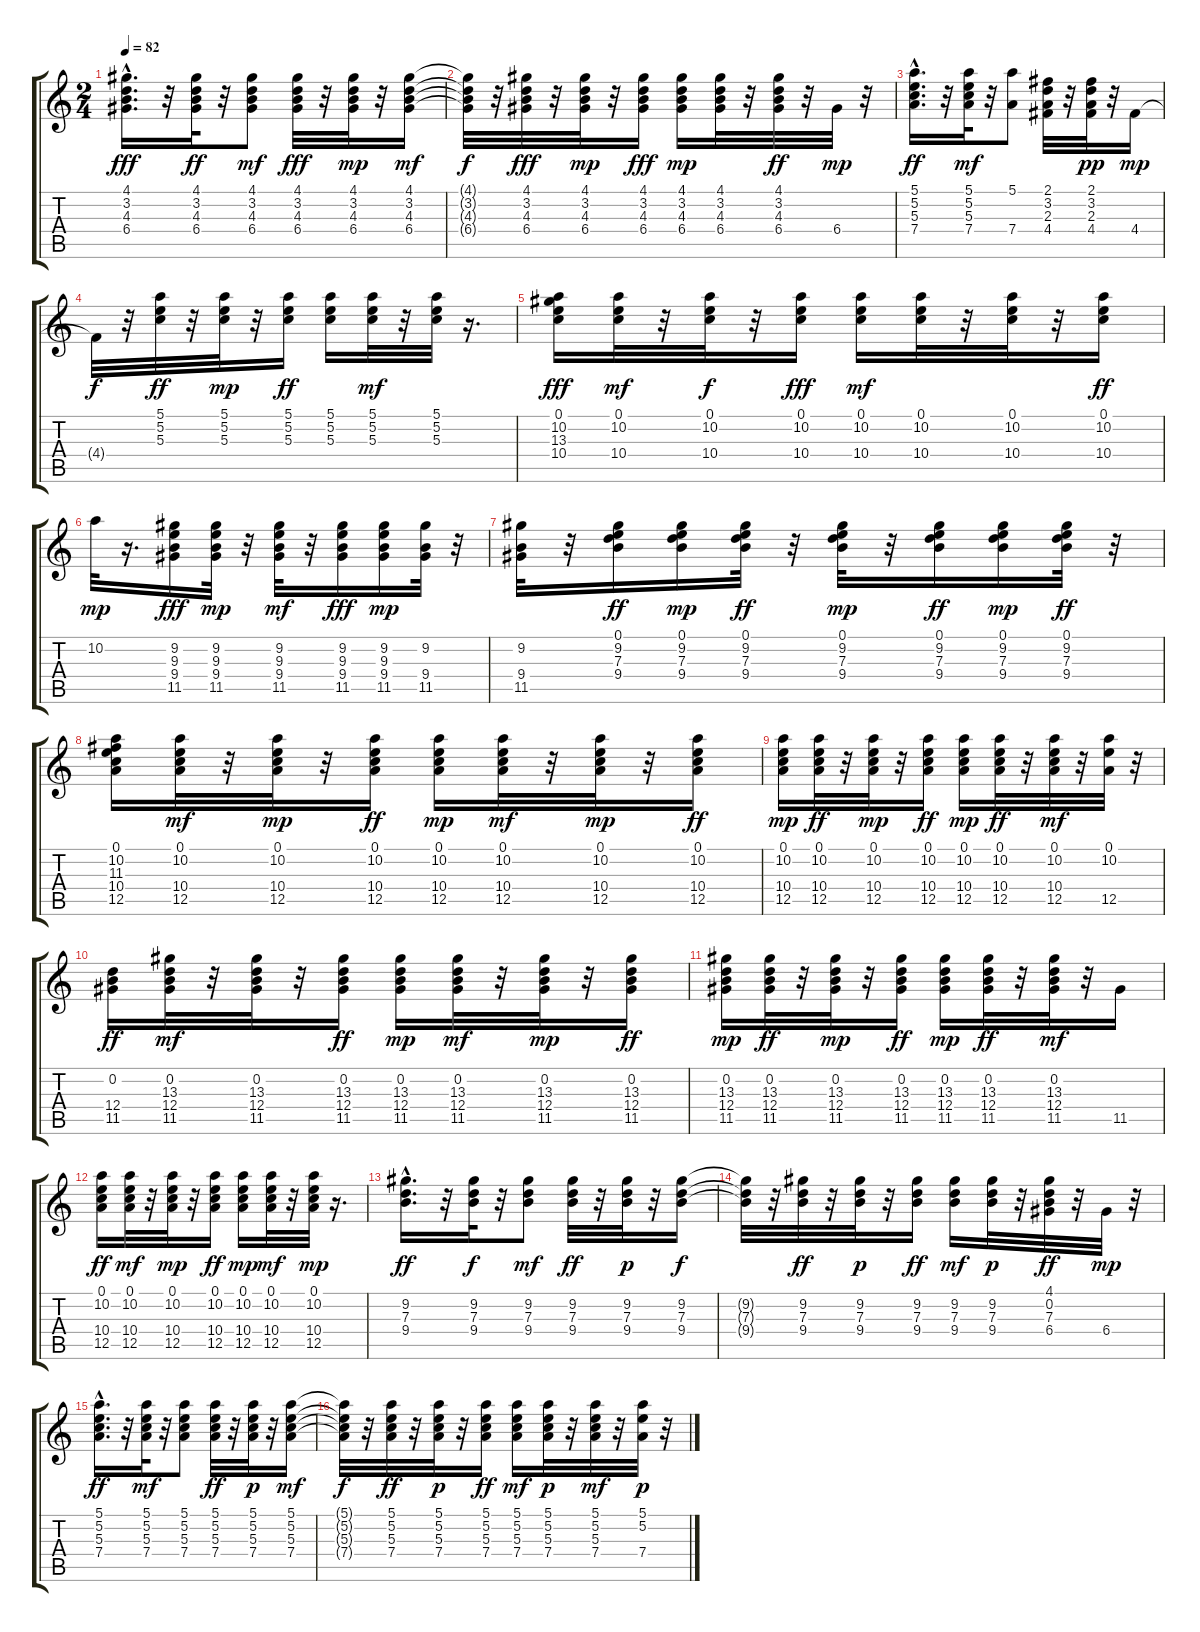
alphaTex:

\track "" {instrument acousticguitarnylon}
\staff {score tabs}
\tuning (E4 B3 G3 D3 A2 E2) {hide}
\ts (2 4)
\tempo 82
\clef g2
\ks c
(4.1{hac} 3.2{hac} 4.3{hac} 6.4{hac}).16{d dy fff} r.32 (4.1 3.2 4.3 6.4).32{dy ff} r.32 (4.1 3.2 4.3 6.4).8{dy mf} (4.1 3.2 4.3 6.4).32{dy fff} r.32 (4.1 3.2 4.3 6.4).32{dy mp} r.32 (4.1 3.2 4.3 6.4).16{dy mf} |
(4.1{t} 3.2{t} 4.3{t} 6.4{t}).32{dy f} r.32 (4.1 3.2 4.3 6.4).32{dy fff} r.32 (4.1 3.2 4.3 6.4).32{dy mp} r.32 (4.1 3.2 4.3 6.4).16{dy fff} (4.1 3.2 4.3 6.4).16{dy mp} (4.1 3.2 4.3 6.4).32 r.32 (4.1 3.2 4.3 6.4).32{dy ff} r.32 6.4.32{dy mp} r.32 |
(5.1{hac} 5.2{hac} 5.3{hac} 7.4{hac}).16{d dy ff} r.32 (5.1 5.2 5.3 7.4).32{dy mf} r.32 (5.1 7.4).8 (2.1 3.2 2.3 4.4).32 r.32 (2.1 3.2 2.3 4.4).32{dy pp} r.32 4.4.16{dy mp} |
4.4{t}.32{dy f} r.32 (5.1 5.2 5.3).32{dy ff} r.32 (5.1 5.2 5.3).32{dy mp} r.32 (5.1 5.2 5.3).16{dy ff} (5.1 5.2 5.3).16 (5.1 5.2 5.3).32{dy mf} r.32 (5.1 5.2 5.3).32 r.16{d} |
(0.1 10.2 13.3 10.4).16{dy fff} (0.1 10.2 10.4).32{dy mf} r.32 (0.1 10.2 10.4).32{dy f} r.32 (0.1 10.2 10.4).16{dy fff} (0.1 10.2 10.4).16{dy mf} (0.1 10.2 10.4).32 r.32 (0.1 10.2 10.4).32 r.32 (0.1 10.2 10.4).16{dy ff} |
10.2.32{dy mp} r.16{d} (9.2 9.3 9.4 11.5).16{dy fff} (9.2 9.3 9.4 11.5).32{dy mp} r.32 (9.2 9.3 9.4 11.5).32{dy mf} r.32 (9.2 9.3 9.4 11.5).16{dy fff} (9.2 9.3 9.4 11.5).16{dy mp} (9.2 9.4 11.5).32 r.32 |
(9.2 9.4 11.5).32 r.32 (0.1 9.2 7.3 9.4).16{dy ff} (0.1 9.2 7.3 9.4).16{dy mp} (0.1 9.2 7.3 9.4).32{dy ff} r.32 (0.1 9.2 7.3 9.4).32{dy mp} r.32 (0.1 9.2 7.3 9.4).16{dy ff} (0.1 9.2 7.3 9.4).16{dy mp} (0.1 9.2 7.3 9.4).32{dy ff} r.32 |
(0.1 10.2 11.3 10.4 12.5).16 (0.1 10.2 10.4 12.5).32{dy mf} r.32 (0.1 10.2 10.4 12.5).32{dy mp} r.32 (0.1 10.2 10.4 12.5).16{dy ff} (0.1 10.2 10.4 12.5).16{dy mp} (0.1 10.2 10.4 12.5).32{dy mf} r.32 (0.1 10.2 10.4 12.5).32{dy mp} r.32 (0.1 10.2 10.4 12.5).16{dy ff} |
(0.1 10.2 10.4 12.5).16{dy mp} (0.1 10.2 10.4 12.5).32{dy ff} r.32 (0.1 10.2 10.4 12.5).32{dy mp} r.32 (0.1 10.2 10.4 12.5).16{dy ff} (0.1 10.2 10.4 12.5).16{dy mp} (0.1 10.2 10.4 12.5).32{dy ff} r.32 (0.1 10.2 10.4 12.5).32{dy mf} r.32 (0.1 10.2 12.5).32 r.32 |
(0.2 12.4 11.5).16{dy ff} (0.2 13.3 12.4 11.5).32{dy mf} r.32 (0.2 13.3 12.4 11.5).32 r.32 (0.2 13.3 12.4 11.5).16{dy ff} (0.2 13.3 12.4 11.5).16{dy mp} (0.2 13.3 12.4 11.5).32{dy mf} r.32 (0.2 13.3 12.4 11.5).32{dy mp} r.32 (0.2 13.3 12.4 11.5).16{dy ff} |
(0.2 13.3 12.4 11.5).16{dy mp} (0.2 13.3 12.4 11.5).32{dy ff} r.32 (0.2 13.3 12.4 11.5).32{dy mp} r.32 (0.2 13.3 12.4 11.5).16{dy ff} (0.2 13.3 12.4 11.5).16{dy mp} (0.2 13.3 12.4 11.5).32{dy ff} r.32 (0.2 13.3 12.4 11.5).32{dy mf} r.32 11.5.16 |
(0.1 10.2 10.4 12.5).16{dy ff} (0.1 10.2 10.4 12.5).32{dy mf} r.32 (0.1 10.2 10.4 12.5).32{dy mp} r.32 (0.1 10.2 10.4 12.5).16{dy ff} (0.1 10.2 10.4 12.5).16{dy mp} (0.1 10.2 10.4 12.5).32{dy mf} r.32 (0.1 10.2 10.4 12.5).32{dy mp} r.16{d} |
(9.2{hac} 7.3{hac} 9.4{hac}).16{d dy ff} r.32 (9.2 7.3 9.4).32{dy f} r.32 (9.2 7.3 9.4).8{dy mf} (9.2 7.3 9.4).32{dy ff} r.32 (9.2 7.3 9.4).32{dy p} r.32 (9.2 7.3 9.4).16{dy f} |
(9.2{t} 7.3{t} 9.4{t}).32 r.32 (9.2 7.3 9.4).32{dy ff} r.32 (9.2 7.3 9.4).32{dy p} r.32 (9.2 7.3 9.4).16{dy ff} (9.2 7.3 9.4).16{dy mf} (9.2 7.3 9.4).32{dy p} r.32 (4.1 0.2 7.3 6.4).32{dy ff} r.32 6.4.32{dy mp} r.32 |
(5.1{hac} 5.2{hac} 5.3{hac} 7.4{hac}).16{d dy ff} r.32 (5.1 5.2 5.3 7.4).32{dy mf} r.32 (5.1 5.2 5.3 7.4).8 (5.1 5.2 5.3 7.4).32{dy ff} r.32 (5.1 5.2 5.3 7.4).32{dy p} r.32 (5.1 5.2 5.3 7.4).16{dy mf} |
(5.1{t} 5.2{t} 5.3{t} 7.4{t}).32{dy f} r.32 (5.1 5.2 5.3 7.4).32{dy ff} r.32 (5.1 5.2 5.3 7.4).32{dy p} r.32 (5.1 5.2 5.3 7.4).16{dy ff} (5.1 5.2 5.3 7.4).16{dy mf} (5.1 5.2 5.3 7.4).32{dy p} r.32 (5.1 5.2 5.3 7.4).32{dy mf} r.32 (5.1 5.2 7.4).32{dy p} r.32
